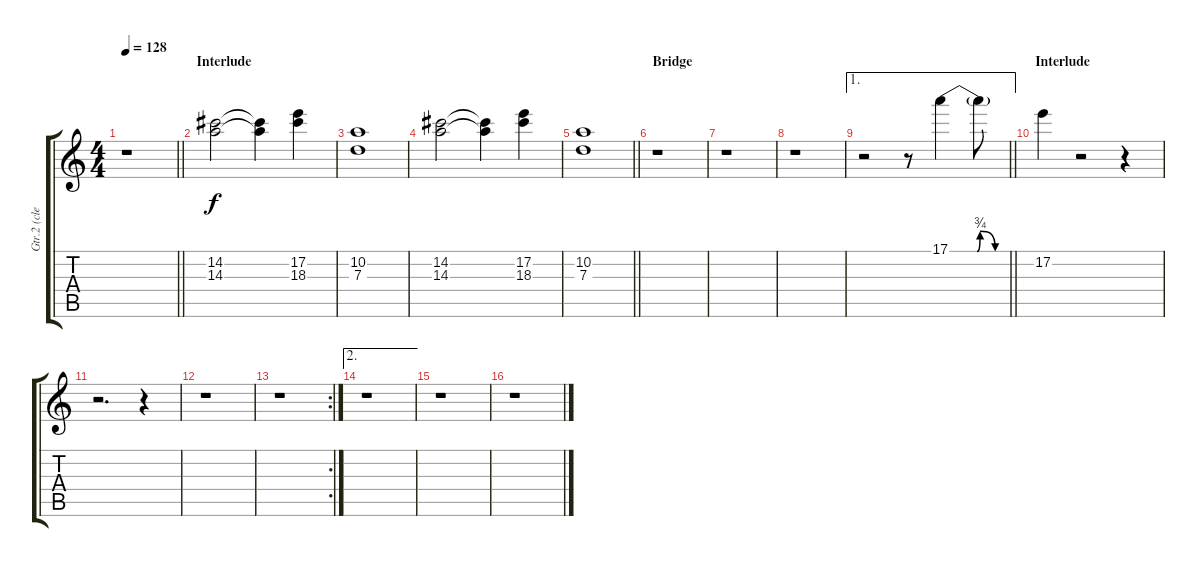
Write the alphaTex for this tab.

\track ("Gtr.2 (clean)" "Gtr.2 (cle") {instrument electricguitarjazz}
\staff {score tabs}
\tuning (E4 B3 G3 D3 A2 E2) {hide}
\ts (4 4)
\tempo 128
\clef g2
\barLineRight lightlight
\ks c
r.1{dy f} |
\section ("" "Interlude")
(14.2 14.3).2{volume 11 instrument voiceoohs} (14.2{t} 14.3{t}).4 (17.2 18.3).4 |
(10.2 7.3).1 |
(14.2 14.3).2 (14.2{t} 14.3{t}).4 (17.2 18.3).4 |
\barLineRight lightlight
(10.2 7.3).1 |
\section ("" "Bridge")
r.1 |
r.1 |
r.1 |
\ae 1
\barLineRight lightlight
r.2 r.8 17.1{be (custom 0 0 27 0 30 3 45 0 60 0)}.4{instrument fx7echoes} 17.1{t}.8 |
\section ("" "Interlude")
17.2.4 r.2 r.4 |
r.2{d} r.4 |
r.1 |
\rc 2
r.1 |
\ae 2
r.1 |
r.1 |
r.1
